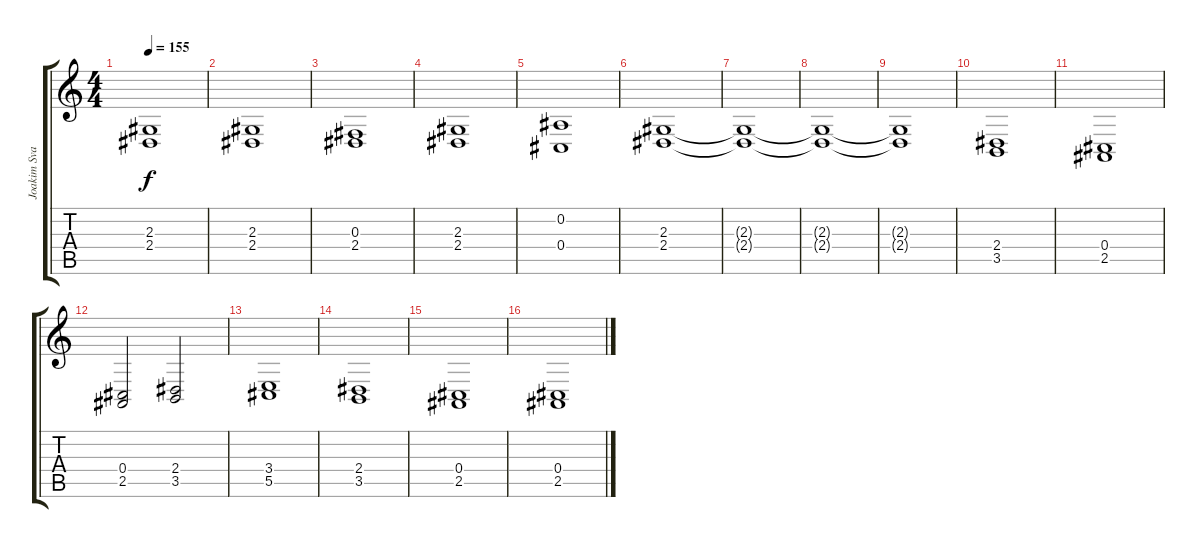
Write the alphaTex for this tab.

\track ("Joakim Svalberg" "Joakim Sva") {instrument choiraahs}
\staff {score tabs}
\tuning (Eb4 Bb3 Gb3 Db3 Ab2 Eb2) {hide}
\ts (4 4)
\tempo 155
\clef g2
\ks c
(2.3 2.4).1{dy f} |
(2.3 2.4).1 |
(0.3 2.4).1 |
(2.3 2.4).1 |
(0.2 0.4).1 |
(2.3 2.4).1 |
(2.3{t} 2.4{t}).1 |
(2.3{t} 2.4{t}).1 |
(2.3{t} 2.4{t}).1 |
(2.4 3.5).1 |
(0.4 2.5).1 |
(0.4 2.5).2 (2.4 3.5).2 |
(3.4 5.5).1 |
(2.4 3.5).1 |
(0.4 2.5).1 |
(0.4 2.5).1
